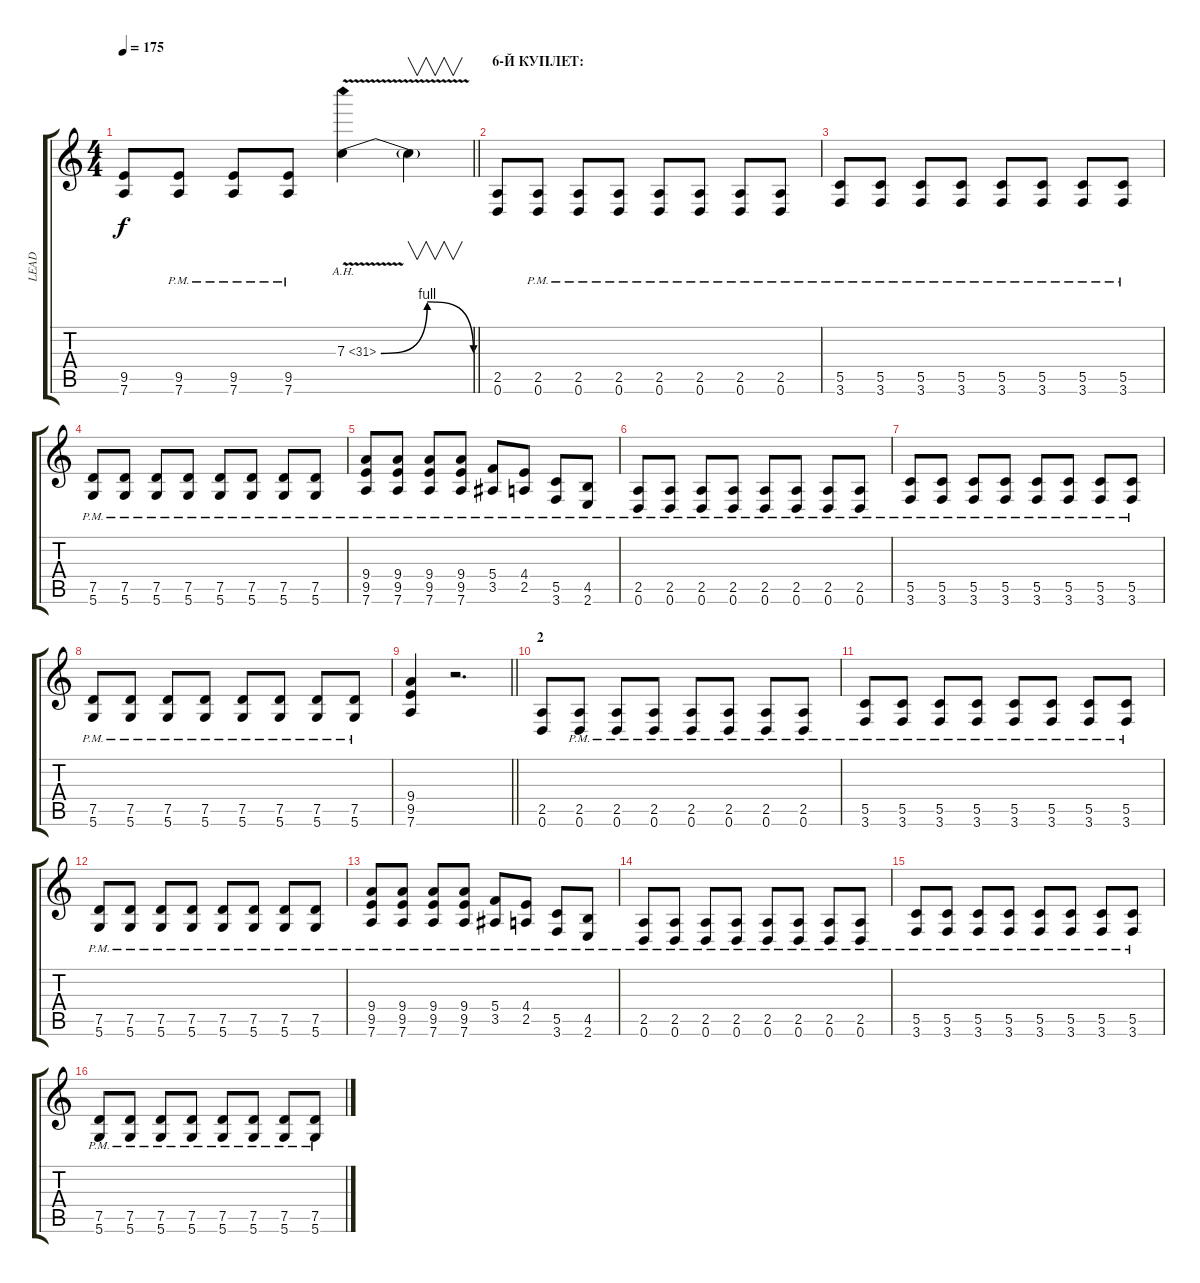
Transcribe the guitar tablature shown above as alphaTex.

\track ("LEAD" "LEAD") {instrument distortionguitar}
\staff {score tabs}
\tuning (D4 A3 F3 C3 G2 D2) {hide}
\ts (4 4)
\tempo 175
\clef g2
\barLineRight lightlight
\ks c
(9.5 7.6).8{dy f} (9.5{pm} 7.6{pm}).8 (9.5{pm} 7.6{pm}).8 (9.5{pm} 7.6{pm}).8 7.3{be (bendrelease 0 0 35 4 35 4 60 0) ah 24 v}.4 7.3{t}.4{v} |
\section ("" "6-Й КУПЛЕТ:")
(2.5 0.6).8 (2.5{pm} 0.6{pm}).8 (2.5{pm} 0.6{pm}).8 (2.5{pm} 0.6{pm}).8 (2.5{pm} 0.6{pm}).8 (2.5{pm} 0.6{pm}).8 (2.5{pm} 0.6{pm}).8 (2.5{pm} 0.6{pm}).8 |
(5.5{pm} 3.6{pm}).8 (5.5{pm} 3.6{pm}).8 (5.5{pm} 3.6{pm}).8 (5.5{pm} 3.6{pm}).8 (5.5{pm} 3.6{pm}).8 (5.5{pm} 3.6{pm}).8 (5.5{pm} 3.6{pm}).8 (5.5{pm} 3.6{pm}).8 |
(7.5{pm} 5.6{pm}).8 (7.5{pm} 5.6{pm}).8 (7.5{pm} 5.6{pm}).8 (7.5{pm} 5.6{pm}).8 (7.5{pm} 5.6{pm}).8 (7.5{pm} 5.6{pm}).8 (7.5{pm} 5.6{pm}).8 (7.5{pm} 5.6{pm}).8 |
(9.4{pm} 9.5{pm} 7.6{pm}).8 (9.4{pm} 9.5{pm} 7.6{pm}).8 (9.4{pm} 9.5{pm} 7.6{pm}).8 (9.4{pm} 9.5{pm} 7.6{pm}).8 (5.4{pm} 3.5{pm}).8 (4.4{pm} 2.5{pm}).8 (5.5{pm} 3.6{pm}).8 (4.5{pm} 2.6{pm}).8 |
(2.5{pm} 0.6{pm}).8 (2.5{pm} 0.6{pm}).8 (2.5{pm} 0.6{pm}).8 (2.5{pm} 0.6{pm}).8 (2.5{pm} 0.6{pm}).8 (2.5{pm} 0.6{pm}).8 (2.5{pm} 0.6{pm}).8 (2.5{pm} 0.6{pm}).8 |
(5.5{pm} 3.6{pm}).8 (5.5{pm} 3.6{pm}).8 (5.5{pm} 3.6{pm}).8 (5.5{pm} 3.6{pm}).8 (5.5{pm} 3.6{pm}).8 (5.5{pm} 3.6{pm}).8 (5.5{pm} 3.6{pm}).8 (5.5{pm} 3.6{pm}).8 |
(7.5{pm} 5.6{pm}).8 (7.5{pm} 5.6{pm}).8 (7.5{pm} 5.6{pm}).8 (7.5{pm} 5.6{pm}).8 (7.5{pm} 5.6{pm}).8 (7.5{pm} 5.6{pm}).8 (7.5{pm} 5.6{pm}).8 (7.5{pm} 5.6{pm}).8 |
\barLineRight lightlight
(9.4 9.5 7.6).4 r.2{d} |
\section ("" "2")
(2.5 0.6).8 (2.5{pm} 0.6{pm}).8 (2.5{pm} 0.6{pm}).8 (2.5{pm} 0.6{pm}).8 (2.5{pm} 0.6{pm}).8 (2.5{pm} 0.6{pm}).8 (2.5{pm} 0.6{pm}).8 (2.5{pm} 0.6{pm}).8 |
(5.5{pm} 3.6{pm}).8 (5.5{pm} 3.6{pm}).8 (5.5{pm} 3.6{pm}).8 (5.5{pm} 3.6{pm}).8 (5.5{pm} 3.6{pm}).8 (5.5{pm} 3.6{pm}).8 (5.5{pm} 3.6{pm}).8 (5.5{pm} 3.6{pm}).8 |
(7.5{pm} 5.6{pm}).8 (7.5{pm} 5.6{pm}).8 (7.5{pm} 5.6{pm}).8 (7.5{pm} 5.6{pm}).8 (7.5{pm} 5.6{pm}).8 (7.5{pm} 5.6{pm}).8 (7.5{pm} 5.6{pm}).8 (7.5{pm} 5.6{pm}).8 |
(9.4{pm} 9.5{pm} 7.6{pm}).8 (9.4{pm} 9.5{pm} 7.6{pm}).8 (9.4{pm} 9.5{pm} 7.6{pm}).8 (9.4{pm} 9.5{pm} 7.6{pm}).8 (5.4{pm} 3.5{pm}).8 (4.4{pm} 2.5{pm}).8 (5.5{pm} 3.6{pm}).8 (4.5{pm} 2.6{pm}).8 |
(2.5{pm} 0.6{pm}).8 (2.5{pm} 0.6{pm}).8 (2.5{pm} 0.6{pm}).8 (2.5{pm} 0.6{pm}).8 (2.5{pm} 0.6{pm}).8 (2.5{pm} 0.6{pm}).8 (2.5{pm} 0.6{pm}).8 (2.5{pm} 0.6{pm}).8 |
(5.5{pm} 3.6{pm}).8 (5.5{pm} 3.6{pm}).8 (5.5{pm} 3.6{pm}).8 (5.5{pm} 3.6{pm}).8 (5.5{pm} 3.6{pm}).8 (5.5{pm} 3.6{pm}).8 (5.5{pm} 3.6{pm}).8 (5.5{pm} 3.6{pm}).8 |
(7.5{pm} 5.6{pm}).8 (7.5{pm} 5.6{pm}).8 (7.5{pm} 5.6{pm}).8 (7.5{pm} 5.6{pm}).8 (7.5{pm} 5.6{pm}).8 (7.5{pm} 5.6{pm}).8 (7.5{pm} 5.6{pm}).8 (7.5{pm} 5.6{pm}).8
